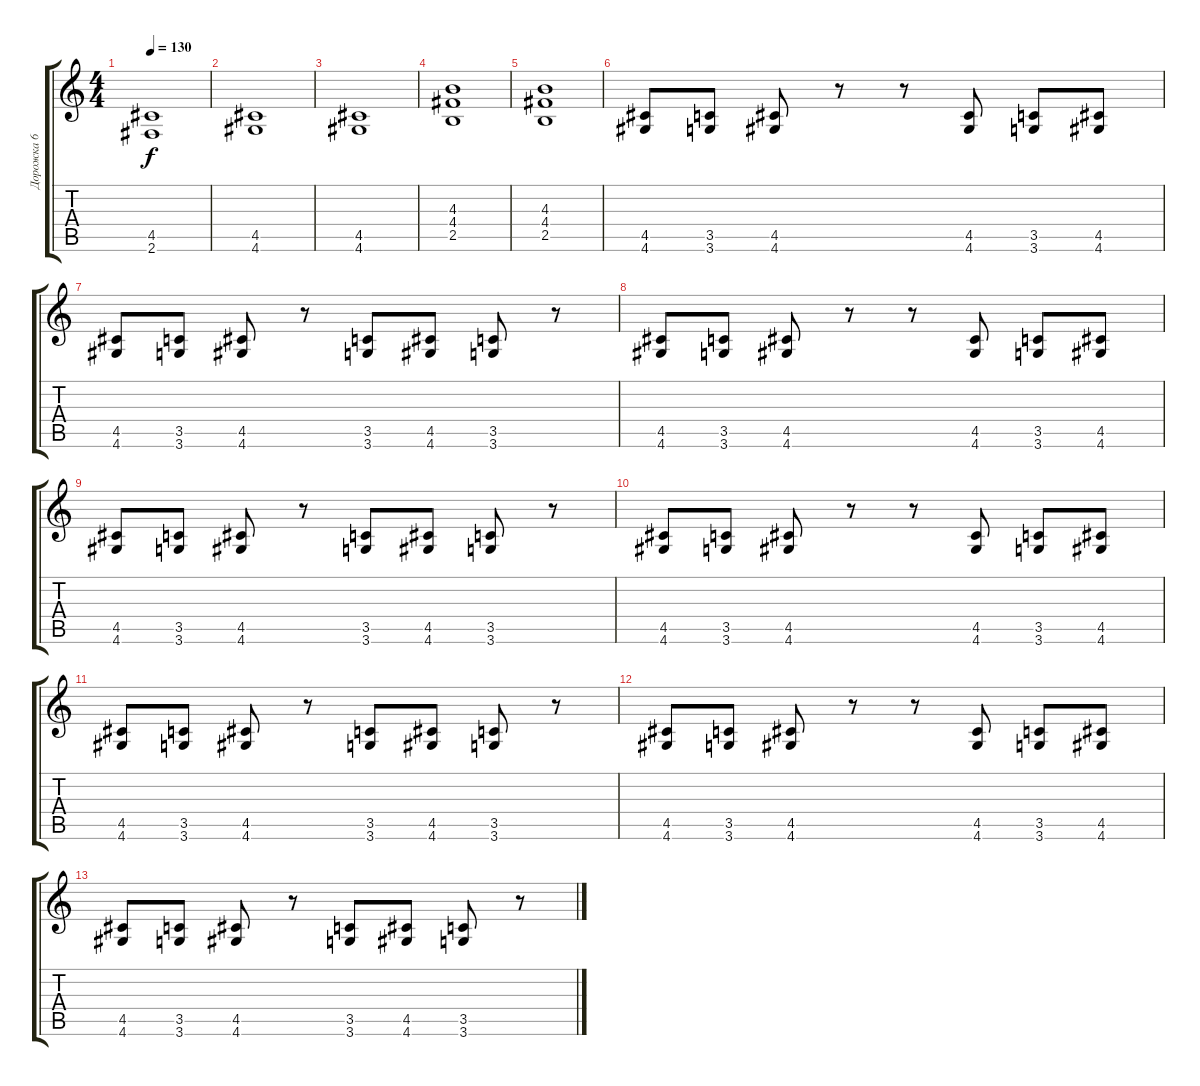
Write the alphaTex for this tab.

\track ("Дорожка 6" "Дорожка 6") {instrument distortionguitar}
\staff {score tabs}
\tuning (E4 B3 G3 D3 A2 E2) {hide}
\ts (4 4)
\tempo 130
\clef g2
\ks c
(4.5 2.6).1{dy f} |
(4.5 4.6).1 |
(4.5 4.6).1 |
(4.3 4.4 2.5).1 |
(4.3 4.4 2.5).1 |
(4.5 4.6).8 (3.5 3.6).8 (4.5 4.6).8 r.8 r.8 (4.5 4.6).8 (3.5 3.6).8 (4.5 4.6).8 |
(4.5 4.6).8 (3.5 3.6).8 (4.5 4.6).8 r.8 (3.5 3.6).8 (4.5 4.6).8 (3.5 3.6).8 r.8 |
(4.5 4.6).8 (3.5 3.6).8 (4.5 4.6).8 r.8 r.8 (4.5 4.6).8 (3.5 3.6).8 (4.5 4.6).8 |
(4.5 4.6).8 (3.5 3.6).8 (4.5 4.6).8 r.8 (3.5 3.6).8 (4.5 4.6).8 (3.5 3.6).8 r.8 |
(4.5 4.6).8 (3.5 3.6).8 (4.5 4.6).8 r.8 r.8 (4.5 4.6).8 (3.5 3.6).8 (4.5 4.6).8 |
(4.5 4.6).8 (3.5 3.6).8 (4.5 4.6).8 r.8 (3.5 3.6).8 (4.5 4.6).8 (3.5 3.6).8 r.8 |
(4.5 4.6).8 (3.5 3.6).8 (4.5 4.6).8 r.8 r.8 (4.5 4.6).8 (3.5 3.6).8 (4.5 4.6).8 |
(4.5 4.6).8 (3.5 3.6).8 (4.5 4.6).8 r.8 (3.5 3.6).8 (4.5 4.6).8 (3.5 3.6).8 r.8
